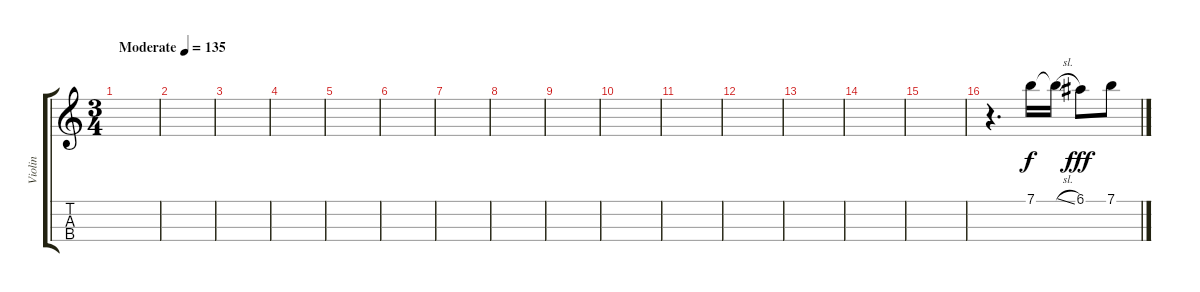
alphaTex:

\track ("Violin" "Violin") {instrument violin}
\staff {score tabs}
\tuning (E5 A4 D4 G3) {hide}
\ts (3 4)
\tempo (135 "Moderate")
\clef g2
\ks c
|
|
|
|
|
|
|
|
|
|
|
|
|
|
|
r.4{d} 7.1.16 7.1{sl t}.16{dy f} 6.1.8{dy fff} 7.1.8
